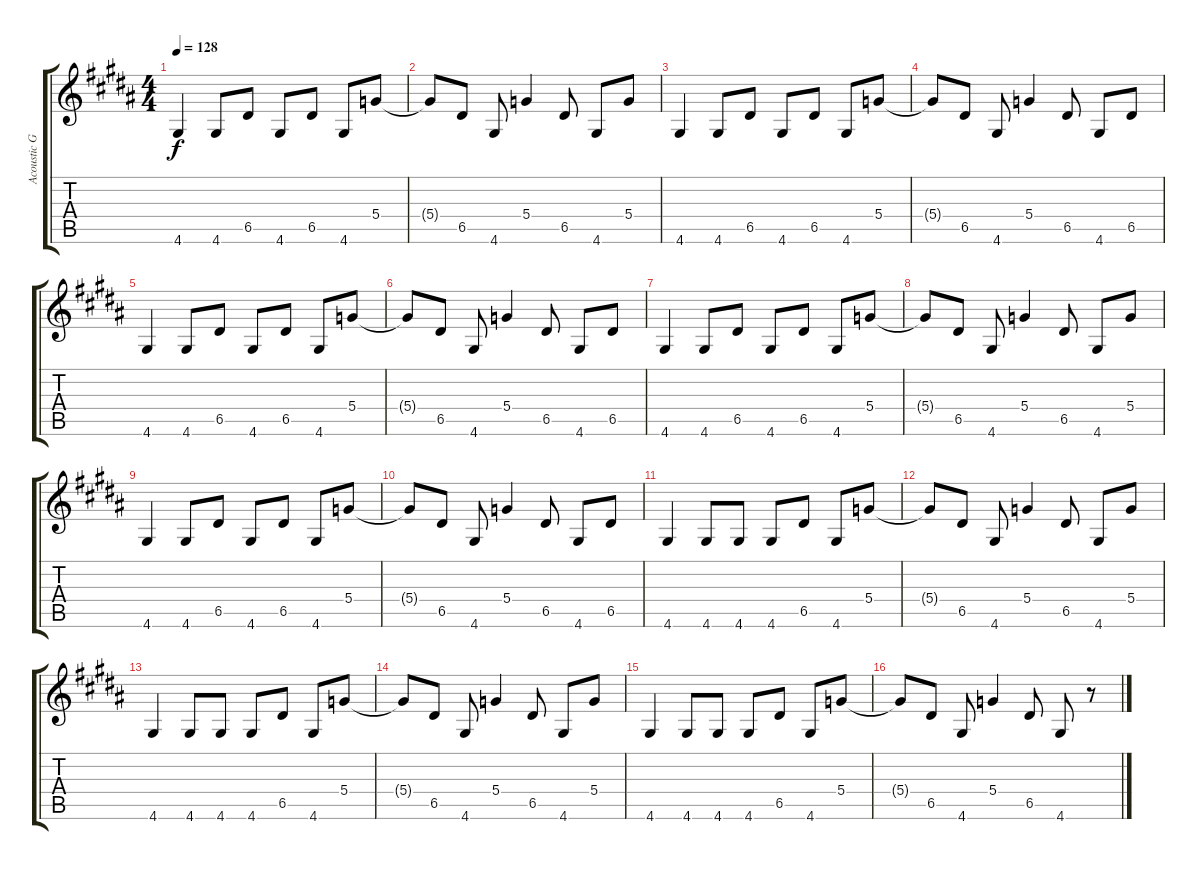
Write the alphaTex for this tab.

\track ("Acoustic Guitar" "Acoustic G") {instrument acousticguitarsteel}
\staff {score tabs}
\tuning (E4 B3 G3 D3 A2 E2) {hide}
\ts (4 4)
\tempo 128
\clef g2
\ks b
4.6.4{dy f} 4.6.8 6.5.8 4.6.8 6.5.8 4.6.8 5.4.8 |
5.4{t}.8 6.5.8 4.6.8 5.4.4 6.5.8 4.6.8 5.4.8 |
4.6.4 4.6.8 6.5.8 4.6.8 6.5.8 4.6.8 5.4.8 |
5.4{t}.8 6.5.8 4.6.8 5.4.4 6.5.8 4.6.8 6.5.8 |
4.6.4 4.6.8 6.5.8 4.6.8 6.5.8 4.6.8 5.4.8 |
5.4{t}.8 6.5.8 4.6.8 5.4.4 6.5.8 4.6.8 6.5.8 |
4.6.4 4.6.8 6.5.8 4.6.8 6.5.8 4.6.8 5.4.8 |
5.4{t}.8 6.5.8 4.6.8 5.4.4 6.5.8 4.6.8 5.4.8 |
4.6.4 4.6.8 6.5.8 4.6.8 6.5.8 4.6.8 5.4.8 |
5.4{t}.8 6.5.8 4.6.8 5.4.4 6.5.8 4.6.8 6.5.8 |
4.6.4 4.6.8 4.6.8 4.6.8 6.5.8 4.6.8 5.4.8 |
5.4{t}.8 6.5.8 4.6.8 5.4.4 6.5.8 4.6.8 5.4.8 |
4.6.4 4.6.8 4.6.8 4.6.8 6.5.8 4.6.8 5.4.8 |
5.4{t}.8 6.5.8 4.6.8 5.4.4 6.5.8 4.6.8 5.4.8 |
4.6.4 4.6.8 4.6.8 4.6.8 6.5.8 4.6.8 5.4.8 |
5.4{t}.8 6.5.8 4.6.8 5.4.4 6.5.8 4.6.8 r.8
